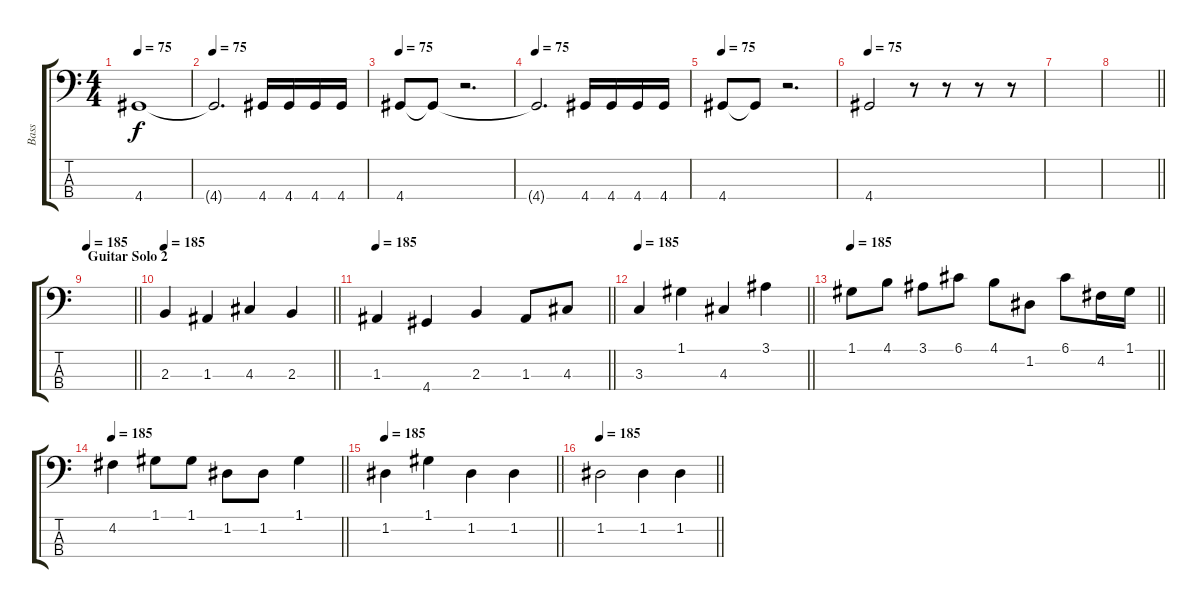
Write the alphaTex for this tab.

\track ("Bass" "Bass") {instrument electricbassfinger}
\staff {score tabs}
\tuning (G2 D2 A1 E1) {hide}
\ts (4 4)
\tempo 75
\clef f4
\ks c
4.4.1{dy f} |
\tempo 75
4.4{t}.2{d} 4.4.16 4.4.16 4.4.16 4.4.16 |
\tempo 75
4.4.8 4.4{t}.8 r.2{d} |
\tempo 75
4.4{t}.2{d} 4.4.16 4.4.16 4.4.16 4.4.16 |
\tempo 75
4.4.8 4.4{t}.8 r.2{d} |
\tempo 75
4.4.2 r.8 r.8 r.8 r.8 |
|
\barLineRight lightlight
|
\section ("" "Guitar Solo 2")
\tempo 185
\barLineRight lightlight
|
\tempo 185
\barLineRight lightlight
2.3.4 1.3.4 4.3.4 2.3.4 |
\tempo 185
\barLineRight lightlight
1.3.4 4.4.4 2.3.4 1.3.8 4.3.8 |
\tempo 185
\barLineRight lightlight
3.3.4 1.1.4 4.3.4 3.1.4 |
\tempo 185
\barLineRight lightlight
1.1.8 4.1.8 3.1.8 6.1.8 4.1.8 1.2.8 6.1.8 4.2.16 1.1.16 |
\tempo 185
\barLineRight lightlight
4.2.4 1.1.8 1.1.8 1.2.8 1.2.8 1.1.4 |
\tempo 185
\barLineRight lightlight
1.2.4 1.1.4 1.2.4 1.2.4 |
\tempo 185
\barLineRight lightlight
1.2.2 1.2.4 1.2.4
